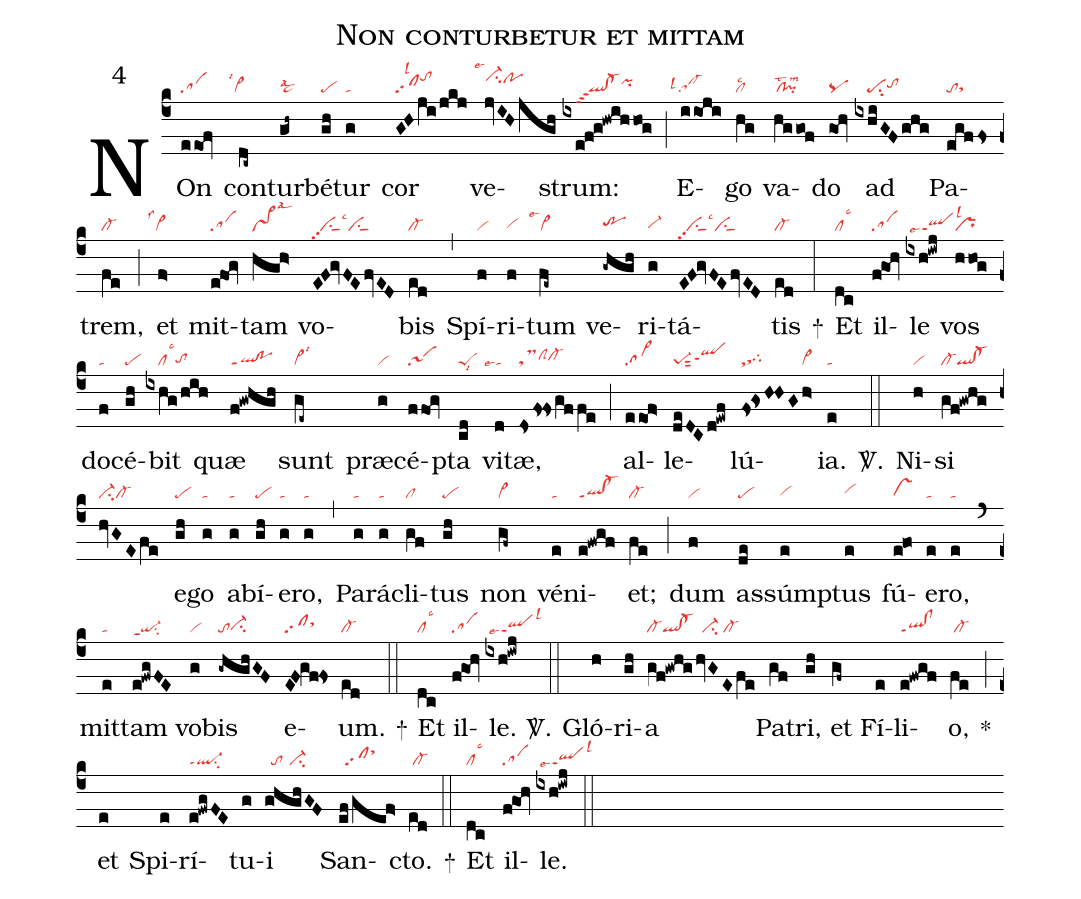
name: Non conturbetur et mittam;
mode: 4;
nabc-lines: 1;
%%
(c4)
NOn(eeOf|sa) con(dc~|```vi>lsi1)tur(gh~|ta>lsal2)bé(gh|pe)tur(g|ta) cor(GHji/jkj|sflsl2tohk) ve(jvIHjgh|```ci-hklse1pohj)strum:(ixe!f!g!hwihhog|////ql!cl-ppt3pihi) (;)
E(iioji|```sa!cl-lsl4)go(hg|cllsc2) va(hg/gof|cl!pilst2lsm2)do(gOh|pq) ad(ixhiGFghg|////pesu2tohh) Pa(egffs|tosthg)trem,(fe|cl-) (;)
et(f>|```vi>lss1) mit(efOg|sa)tam(hgh>|vs>lsal3) vo(EF!gvFEfvED|vipp2su1sut1lsc3visu1sut1)bis(ed|cl-) (,)
Spí(f|vi)ri(f|vihg)tum(fe~|```vi>lse1) ve(-ghgh|trhh)ri(g|vi-hg)tá(EF!gvFEfvED|vipp2su1sut1lsc3visu1sut1)tis(ed|cl-) +(:)
Et(dc|cllsc3) il(fgOh|sa)le(ixh!iwj|/qlppt1lsl3lse7) vos(hhog|pr) do(f|ta)cé(gh|pe)bit(ixhg/hih|////cllsc3tohg) quæ(f!gwhgh|ql!poppt1) sunt(ge~|vi>lsi3) præ(g|vi)cé(ffOg|sa1)pta(cd|peSlsi8) vi(d|```talse4)tæ,(dsfs!fsgffe|tsMclShhcl-hh) (;)
al(eeOf>|sa>)le(deDCd!ewf|pe-1sut2qlhhppt1)lú(fs!gsH!H/G|ststhgtghh|h>|vi>)ia.(e|ta) <sp>V/</sp>.(::)
Ni(h|vi)si(gf!gwhg/|cl-ql!cl-|hvGEfe|ci-cl-) e(gh|pe)go(g|ta) a(g|ta)bí(gh|pe)e(g|ta)ro,(g|ta) (,)
Pa(g|ta)rá(g|ta)cli(gf|cl)tus(gh|pe) non(gf~|vi>) vé(e|ta)ni(e!fwgf|ql!cl-ppt1)et;(fe|cl-) (;)
dum(f|vi) as(de|pe)súm(e|vihg)ptus(e|vihh) fú(e!fo|vshg)e(e|ta)ro,(e|ta) (`)
mit(e|ta)tam(e!fwgFE|qi-ppt1su2) vo(g|vi)bis(-ghghGF|toci-hg) e(EF!gf!fs|sfsthi)um.(ed|cl-) +(::)
Et(dc|cllsc3) il(fgOh|sa)le.(ixh!iwj|/qlppt1lsl3lse7) <sp>V/</sp>.(::)
Gló(h)ri(gh)a(gf!gwhg|cl-ql!cl-|hvGEfe|//ci-/cl-) Pa(gf)tri,(gh) et(gf~) Fí(e)li(e!fwgf|ql!clppt1)o,(fe|/cl-) *(;)
et(e) Spi(e)rí(e!fwgFE|ql-ppt1su2)tu(g)i(ghghGF|//to//ci-) San(ef/gef>|//sfsthk)cto.(ed|/cl-) +(::)
Et(dc|cllsc3) il(fgOh|sa)le.(ixh!iwj|/qlppt1lsl3lse7) (::)
